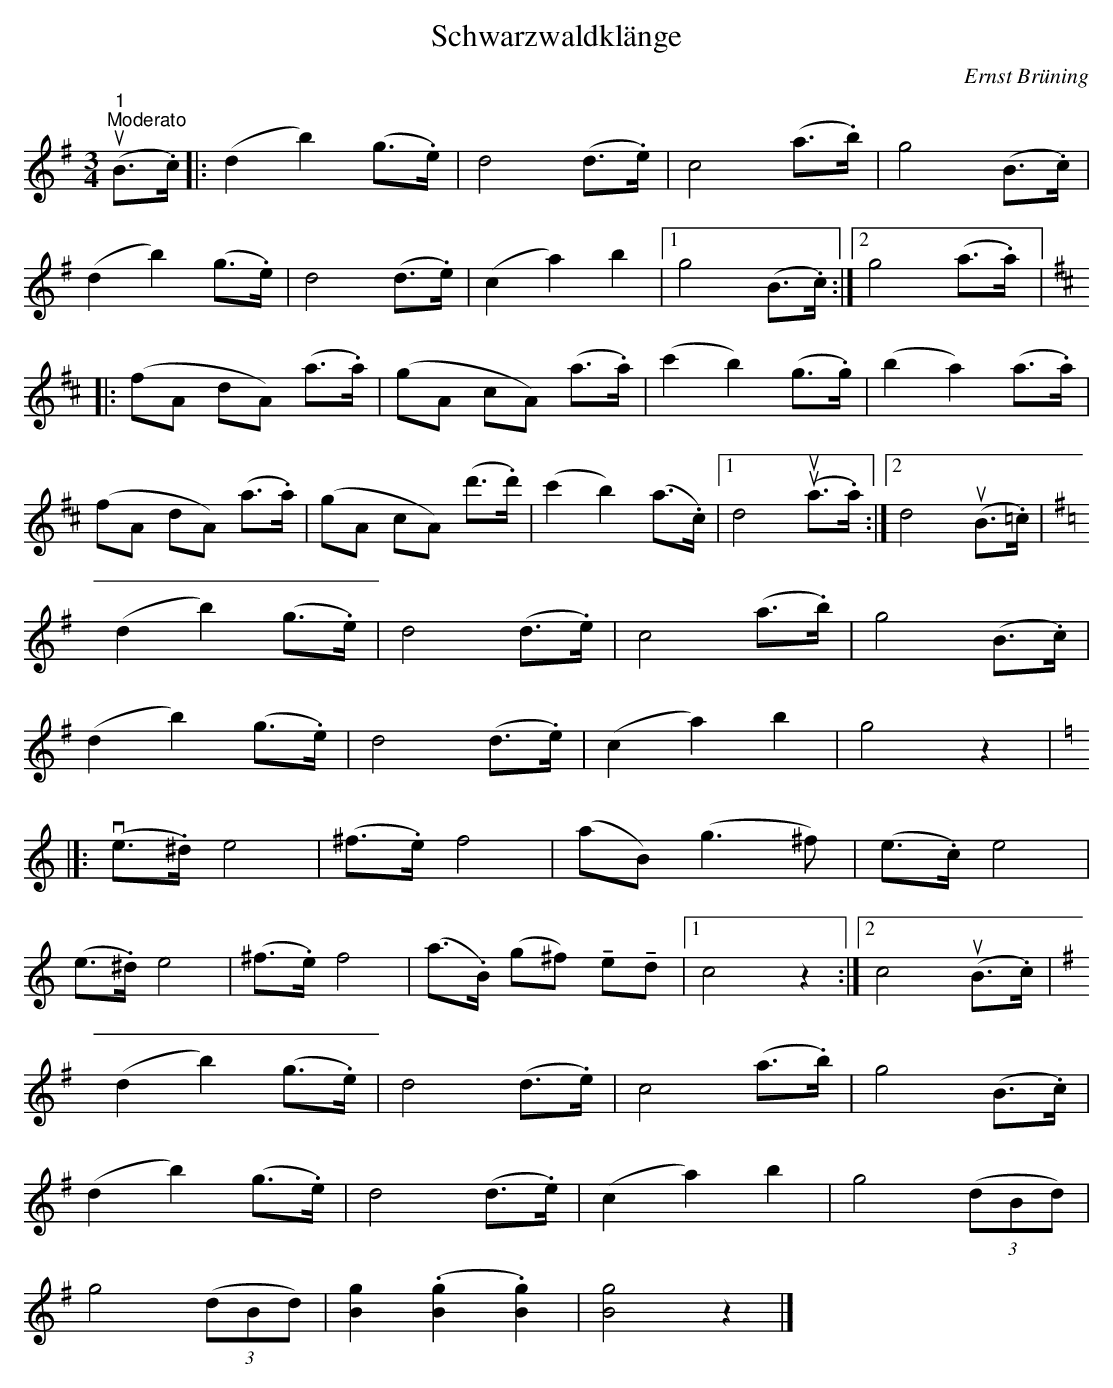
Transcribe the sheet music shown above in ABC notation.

X:1
T:Schwarzwaldklänge
C:Ernst Brüning
L:1/8
M:3/4
U:t=tenuto
K:G
V:1
"^1""^Moderato"u (B>.c) |: (d2 b2) (g>.e) | d4 (d>.e) | c4 (a>.b) | g4 (B>.c) |
(d2 b2) (g>.e) | d4 (d>.e) | (c2 a2) b2 |1 g4 (B>.c) :|2 g4 (a>.a) |:
[K:D] (fA dA) (a>.a) | (gA cA) (a>.a) | (c'2 b2) (g>.g) | (b2 a2) (a>.a) |
(fA dA) (a>.a) | (gA cA) (d'>.d') | (c'2 b2) (a>.c) |1 d4uu (a>.a) :|2 d4u (B>.=c) |
[K:G] (d2 b2) (g>.e) | d4 (d>.e) | c4 (a>.b) | g4 (B>.c) |
(d2 b2) (g>.e) | d4 (d>.e) | (c2 a2) b2 | g4 z2 |]:
[K:C]v (e>.^d) e4 | (^f>.e) f4 | (aB) (g3 ^f) | (e>.c) e4 |
(e>.^d) e4 | (^f>.e) f4 | (a>.B) (g^f) tetd |1 c4 z2 :|2 c4u (B>.c) |
[K:G] (d2 b2) (g>.e) | d4 (d>.e) | c4 (a>.b) | g4 (B>.c) |
(d2 b2) (g>.e) | d4 (d>.e) | (c2 a2) b2 | g4 (3(dBd) |
g4 (3(dBd) | [Bg]2 (.[Bg]2 .[Bg]2) | [Bg]4 z2 |]
